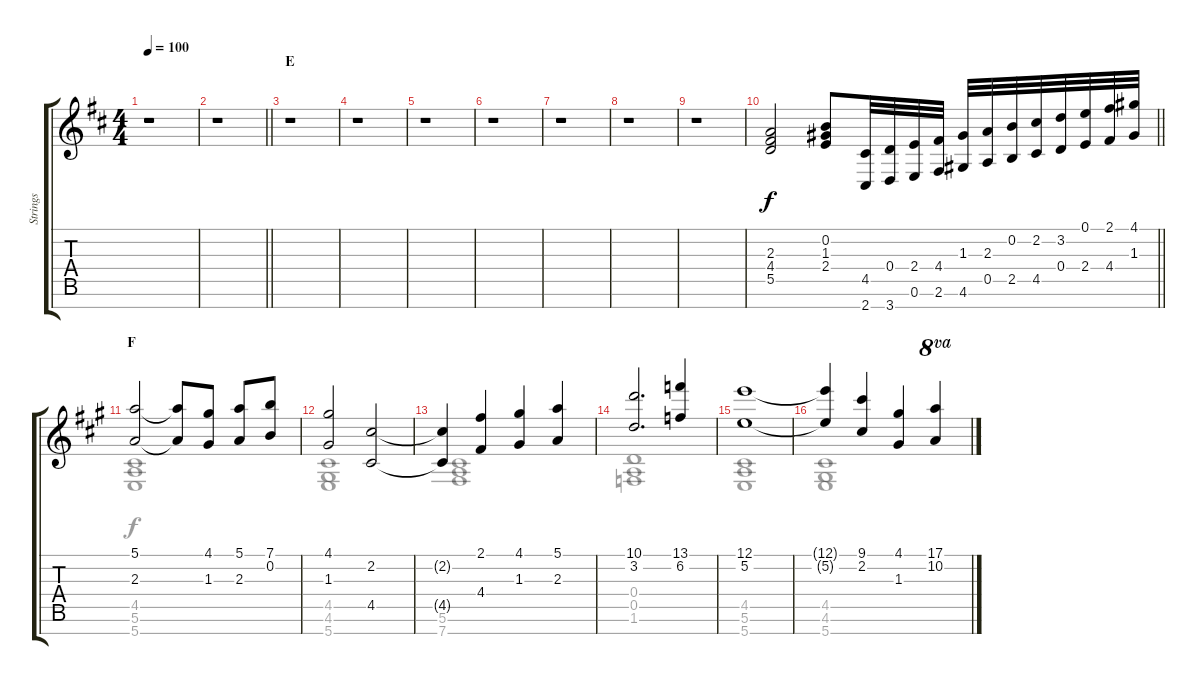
\track ("Strings" "Strings") {instrument stringensemble1}
\staff {score tabs}
\tuning (E5 B4 G4 D4 A3 E3 B2) {hide}
\voice
\ts (4 4)
\tempo 100
\clef g2
\ks d
r.1{dy f} |
\barLineRight lightlight
r.1 |
\section ("" "E")
r.1 |
r.1 |
r.1 |
r.1 |
r.1 |
r.1 |
r.1 |
\barLineRight lightlight
(2.3 4.4 5.5).2 (0.2 1.3 2.4).8 (4.5 2.7).32 (0.4 3.7).32 (2.4 0.6).32 (4.4 2.6).32 (1.3 4.6).32 (2.3 0.5).32 (0.2 2.5).32 (2.2 4.5).32 (3.2 0.4).32 (0.1 2.4).32 (2.1 4.4).32 (4.1 1.3).32 |
\section ("" "F")
\ks a
(5.1 2.3).2 (5.1{t} 2.3{t}).8 (4.1 1.3).8 (5.1 2.3).8 (7.1 0.2).8 |
(4.1 1.3).2 (2.2 4.5).2 |
(2.2{t} 4.5{t}).4 (2.1 4.4).4 (4.1 1.3).4 (5.1 2.3).4 |
(10.1 3.2).2{d} (13.1 6.2).4 |
(12.1 5.2).1 |
(12.1{t} 5.2{t}).4 (9.1 2.2).4 (4.1 1.3).4 (17.1 10.2).4{ot 8va}
\voice
\clef g2
\ottava regular
\simile none
\ks d
|
\barLineRight lightlight
|
|
|
|
|
|
|
|
\barLineRight lightlight
|
\ks a
(4.5 5.6 5.7).1 |
(4.5 4.6 5.7).1 |
(4.5 5.6 7.7).1 |
(0.4 0.5 1.6).1 |
(4.5 5.6 5.7).1 |
(4.5 4.6 5.7).1
